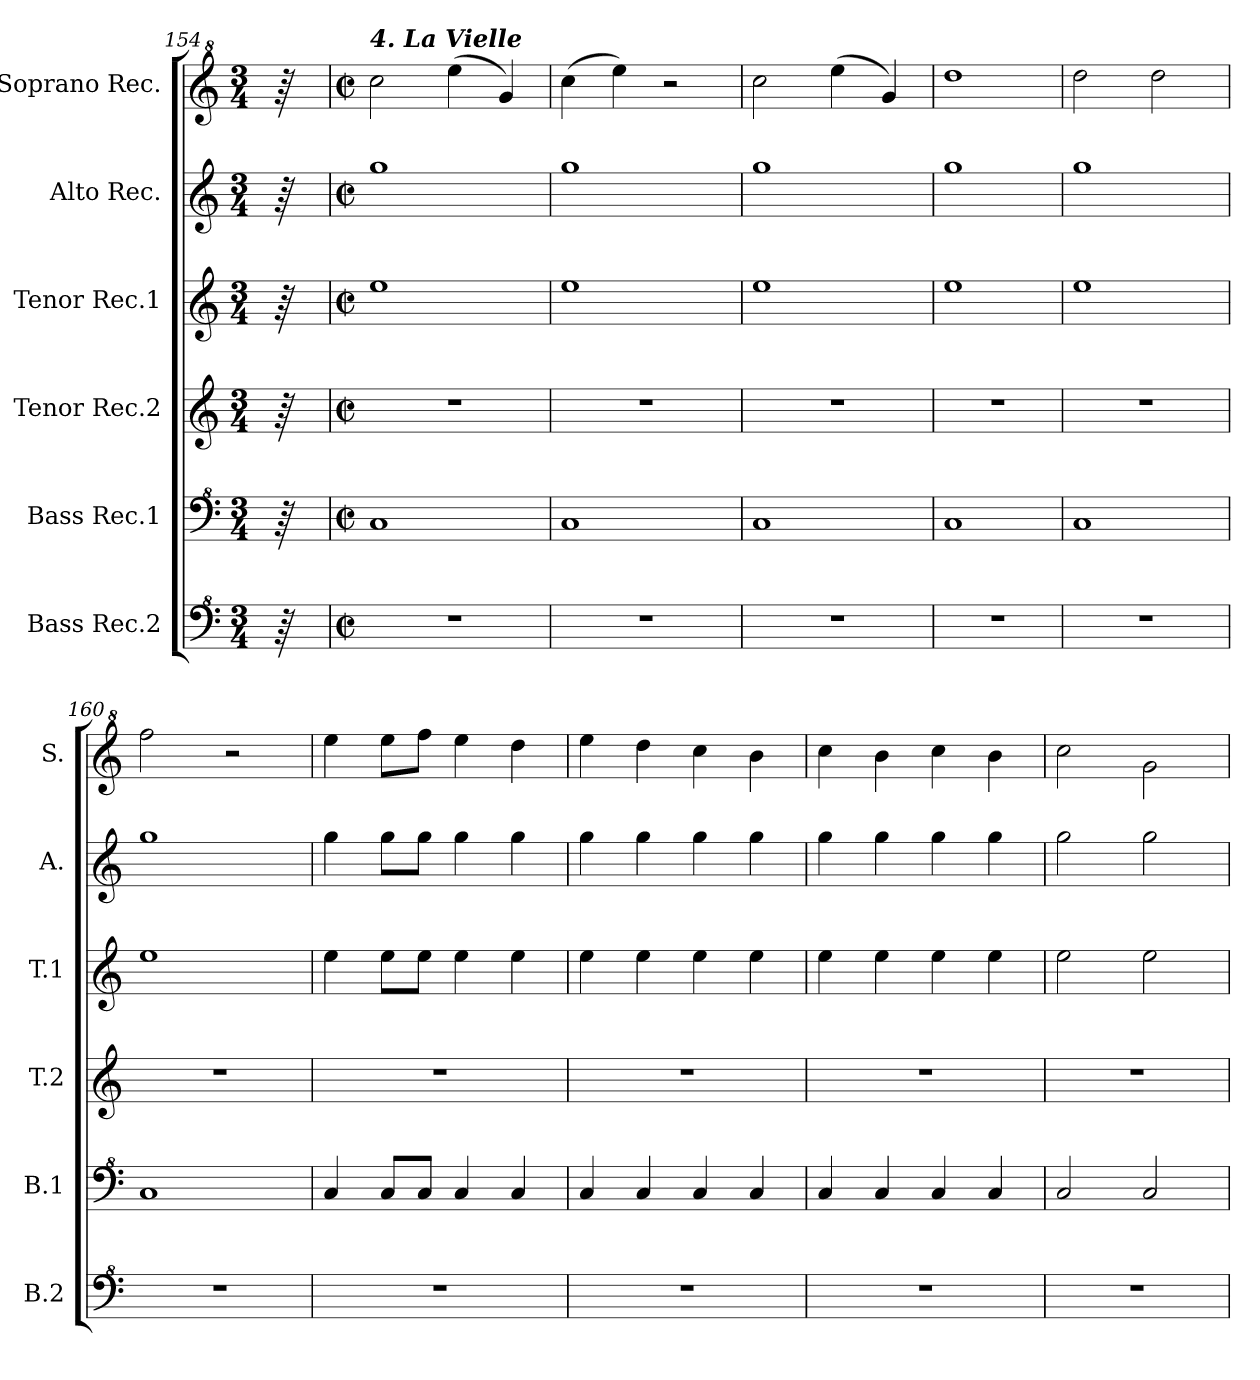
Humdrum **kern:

**kern	**kern	**kern	**kern	**kern	**kern
*part6	*part5	*part4	*part3	*part2	*part1
*staff6	*staff5	*staff4	*staff3	*staff2	*staff1
*I"Bass Rec.2	*I"Bass Rec.1	*I"Tenor Rec.2	*I"Tenor Rec.1	*I"Alto Rec.	*I"Soprano Rec.
*I'B.2	*I'B.1	*I'T.2	*I'T.1	*I'A.	*I'S.
*clefF^4	*clefF^4	*clefG2	*clefG2	*clefG2	*clefG^2
*k[]	*k[]	*k[]	*k[]	*k[]	*k[]
*M3/4	*M3/4	*M3/4	*M3/4	*M3/4	*M3/4
=154X1	=154X1	=154X1	=154X1	=154X1	=154X1
64r	64r	64r	64r	64r	64r
!!LO:PB:g=z
=155	=155	=155	=155	=155	=155
*M2/2	*M2/2	*M2/2	*M2/2	*M2/2	*M2/2
*met(c|)	*met(c|)	*met(c|)	*met(c|)	*met(c|)	*met(c|)
*	*	*	*	*	*MM120
!	!	!	!	!	!LO:TX:a:Bi:t=4. La Vielle
1r	1c	1r	1ee	1gg	2ccc\
.	.	.	.	.	(4eee\
.	.	.	.	.	4gg/)
=156	=156	=156	=156	=156	=156
1r	1c	1r	1ee	1gg	(4ccc\
.	.	.	.	.	4eee\)
.	.	.	.	.	2r
=157	=157	=157	=157	=157	=157
1r	1c	1r	1ee	1gg	2ccc\
.	.	.	.	.	(4eee\
.	.	.	.	.	4gg/)
=158	=158	=158	=158	=158	=158
1r	1c	1r	1ee	1gg	1ddd
=159	=159	=159	=159	=159	=159
1r	1c	1r	1ee	1gg	2ddd\
.	.	.	.	.	2ddd\
=160	=160	=160	=160	=160	=160
1r	1c	1r	1ee	1gg	2fff\
.	.	.	.	.	2r
=161	=161	=161	=161	=161	=161
1r	4c/	1r	4ee\	4gg\	4eee\
.	8c/L	.	8ee\L	8gg\L	8eee\L
.	8c/J	.	8ee\J	8gg\J	8fff\J
.	4c/	.	4ee\	4gg\	4eee\
.	4c/	.	4ee\	4gg\	4ddd\
=162	=162	=162	=162	=162	=162
1r	4c/	1r	4ee\	4gg\	4eee\
.	4c/	.	4ee\	4gg\	4ddd\
.	4c/	.	4ee\	4gg\	4ccc\
.	4c/	.	4ee\	4gg\	4bb\
=163	=163	=163	=163	=163	=163
1r	4c/	1r	4ee\	4gg\	4ccc\
.	4c/	.	4ee\	4gg\	4bb\
.	4c/	.	4ee\	4gg\	4ccc\
.	4c/	.	4ee\	4gg\	4bb\
=164	=164	=164	=164	=164	=164
1r	2c/	1r	2ee\	2gg\	2ccc\
.	2c/	.	2ee\	2gg\	2gg\
=	=	=	=	=	=
*-	*-	*-	*-	*-	*-
